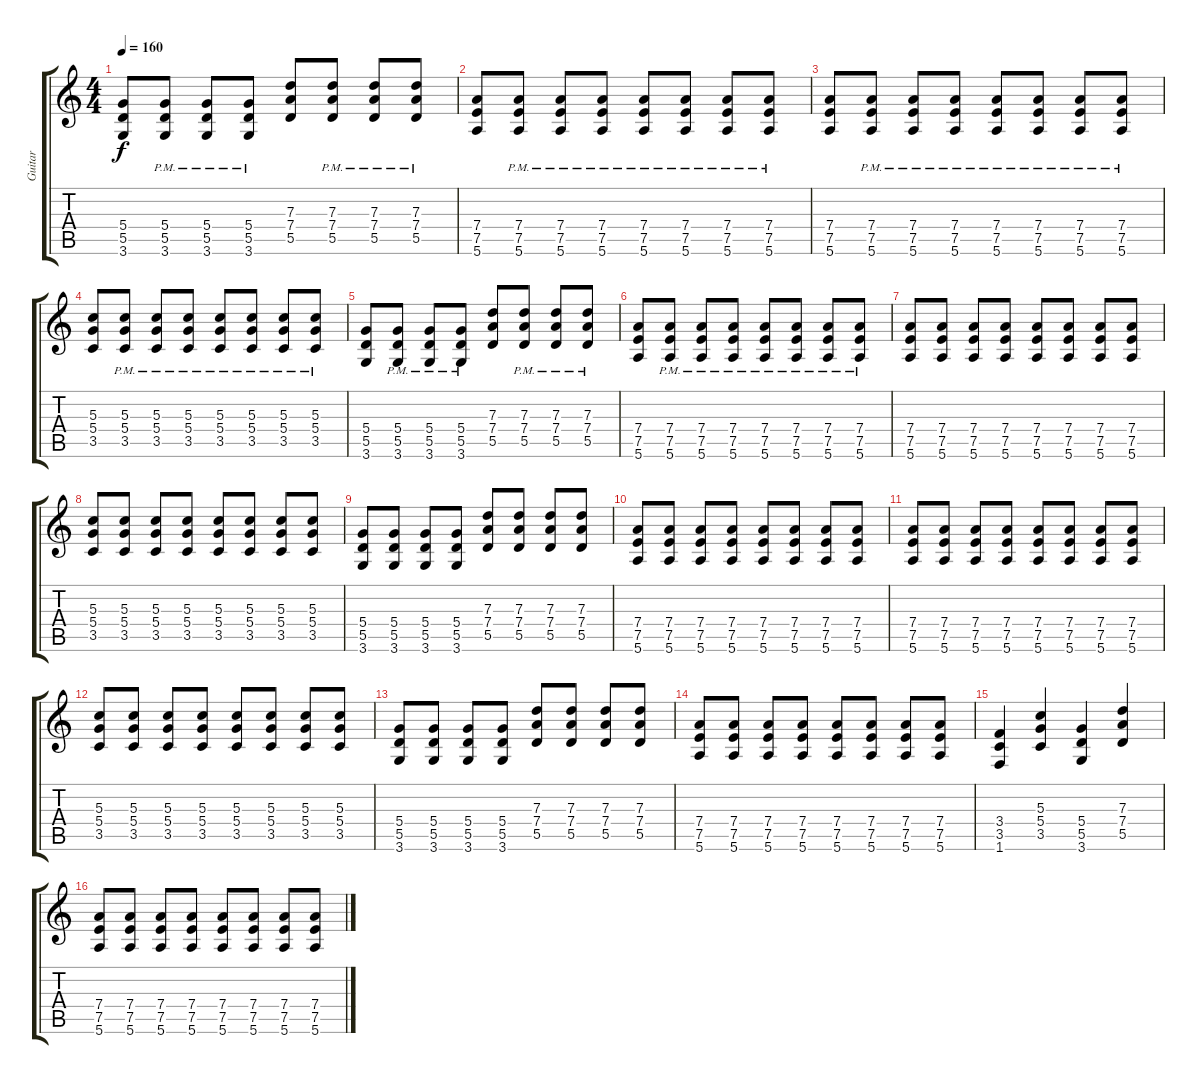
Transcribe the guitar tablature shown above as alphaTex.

\track ("Guitar " "Guitar ") {instrument distortionguitar}
\staff {score tabs}
\tuning (E4 B3 G3 D3 A2 E2) {hide}
\ts (4 4)
\tempo 160
\clef g2
\ks c
(5.4 5.5 3.6).8{dy f} (5.4{pm} 5.5{pm} 3.6{pm}).8 (5.4{pm} 5.5{pm} 3.6{pm}).8 (5.4{pm} 5.5{pm} 3.6{pm}).8 (7.3 7.4 5.5).8 (7.3{pm} 7.4{pm} 5.5{pm}).8 (7.3{pm} 7.4{pm} 5.5{pm}).8 (7.3{pm} 7.4{pm} 5.5{pm}).8 |
(7.4 7.5 5.6).8 (7.4{pm} 7.5{pm} 5.6{pm}).8 (7.4{pm} 7.5{pm} 5.6{pm}).8 (7.4{pm} 7.5{pm} 5.6{pm}).8 (7.4{pm} 7.5{pm} 5.6{pm}).8 (7.4{pm} 7.5{pm} 5.6{pm}).8 (7.4{pm} 7.5{pm} 5.6{pm}).8 (7.4{pm} 7.5{pm} 5.6{pm}).8 |
(7.4 7.5 5.6).8 (7.4{pm} 7.5{pm} 5.6{pm}).8 (7.4{pm} 7.5{pm} 5.6{pm}).8 (7.4{pm} 7.5{pm} 5.6{pm}).8 (7.4{pm} 7.5{pm} 5.6{pm}).8 (7.4{pm} 7.5{pm} 5.6{pm}).8 (7.4{pm} 7.5{pm} 5.6{pm}).8 (7.4{pm} 7.5{pm} 5.6{pm}).8 |
(5.3 5.4 3.5).8 (5.3{pm} 5.4{pm} 3.5{pm}).8 (5.3{pm} 5.4{pm} 3.5{pm}).8 (5.3{pm} 5.4{pm} 3.5{pm}).8 (5.3{pm} 5.4{pm} 3.5{pm}).8 (5.3{pm} 5.4{pm} 3.5{pm}).8 (5.3{pm} 5.4{pm} 3.5{pm}).8 (5.3{pm} 5.4{pm} 3.5{pm}).8 |
(5.4 5.5 3.6).8 (5.4{pm} 5.5{pm} 3.6{pm}).8 (5.4{pm} 5.5{pm} 3.6{pm}).8 (5.4{pm} 5.5{pm} 3.6{pm}).8 (7.3 7.4 5.5).8 (7.3{pm} 7.4{pm} 5.5{pm}).8 (7.3{pm} 7.4{pm} 5.5{pm}).8 (7.3{pm} 7.4{pm} 5.5{pm}).8 |
(7.4 7.5 5.6).8 (7.4{pm} 7.5{pm} 5.6{pm}).8 (7.4{pm} 7.5{pm} 5.6{pm}).8 (7.4{pm} 7.5{pm} 5.6{pm}).8 (7.4{pm} 7.5{pm} 5.6{pm}).8 (7.4{pm} 7.5{pm} 5.6{pm}).8 (7.4{pm} 7.5{pm} 5.6{pm}).8 (7.4{pm} 7.5{pm} 5.6{pm}).8 |
(7.4 7.5 5.6).8 (7.4 7.5 5.6).8 (7.4 7.5 5.6).8 (7.4 7.5 5.6).8 (7.4 7.5 5.6).8 (7.4 7.5 5.6).8 (7.4 7.5 5.6).8 (7.4 7.5 5.6).8 |
(5.3 5.4 3.5).8 (5.3 5.4 3.5).8 (5.3 5.4 3.5).8 (5.3 5.4 3.5).8 (5.3 5.4 3.5).8 (5.3 5.4 3.5).8 (5.3 5.4 3.5).8 (5.3 5.4 3.5).8 |
(5.4 5.5 3.6).8 (5.4 5.5 3.6).8 (5.4 5.5 3.6).8 (5.4 5.5 3.6).8 (7.3 7.4 5.5).8 (7.3 7.4 5.5).8 (7.3 7.4 5.5).8 (7.3 7.4 5.5).8 |
(7.4 7.5 5.6).8 (7.4 7.5 5.6).8 (7.4 7.5 5.6).8 (7.4 7.5 5.6).8 (7.4 7.5 5.6).8 (7.4 7.5 5.6).8 (7.4 7.5 5.6).8 (7.4 7.5 5.6).8 |
(7.4 7.5 5.6).8 (7.4 7.5 5.6).8 (7.4 7.5 5.6).8 (7.4 7.5 5.6).8 (7.4 7.5 5.6).8 (7.4 7.5 5.6).8 (7.4 7.5 5.6).8 (7.4 7.5 5.6).8 |
(5.3 5.4 3.5).8 (5.3 5.4 3.5).8 (5.3 5.4 3.5).8 (5.3 5.4 3.5).8 (5.3 5.4 3.5).8 (5.3 5.4 3.5).8 (5.3 5.4 3.5).8 (5.3 5.4 3.5).8 |
(5.4 5.5 3.6).8 (5.4 5.5 3.6).8 (5.4 5.5 3.6).8 (5.4 5.5 3.6).8 (7.3 7.4 5.5).8 (7.3 7.4 5.5).8 (7.3 7.4 5.5).8 (7.3 7.4 5.5).8 |
(7.4 7.5 5.6).8 (7.4 7.5 5.6).8 (7.4 7.5 5.6).8 (7.4 7.5 5.6).8 (7.4 7.5 5.6).8 (7.4 7.5 5.6).8 (7.4 7.5 5.6).8 (7.4 7.5 5.6).8 |
(3.4 3.5 1.6).4 (5.3 5.4 3.5).4 (5.4 5.5 3.6).4 (7.3 7.4 5.5).4 |
(7.4 7.5 5.6).8 (7.4 7.5 5.6).8 (7.4 7.5 5.6).8 (7.4 7.5 5.6).8 (7.4 7.5 5.6).8 (7.4 7.5 5.6).8 (7.4 7.5 5.6).8 (7.4 7.5 5.6).8
